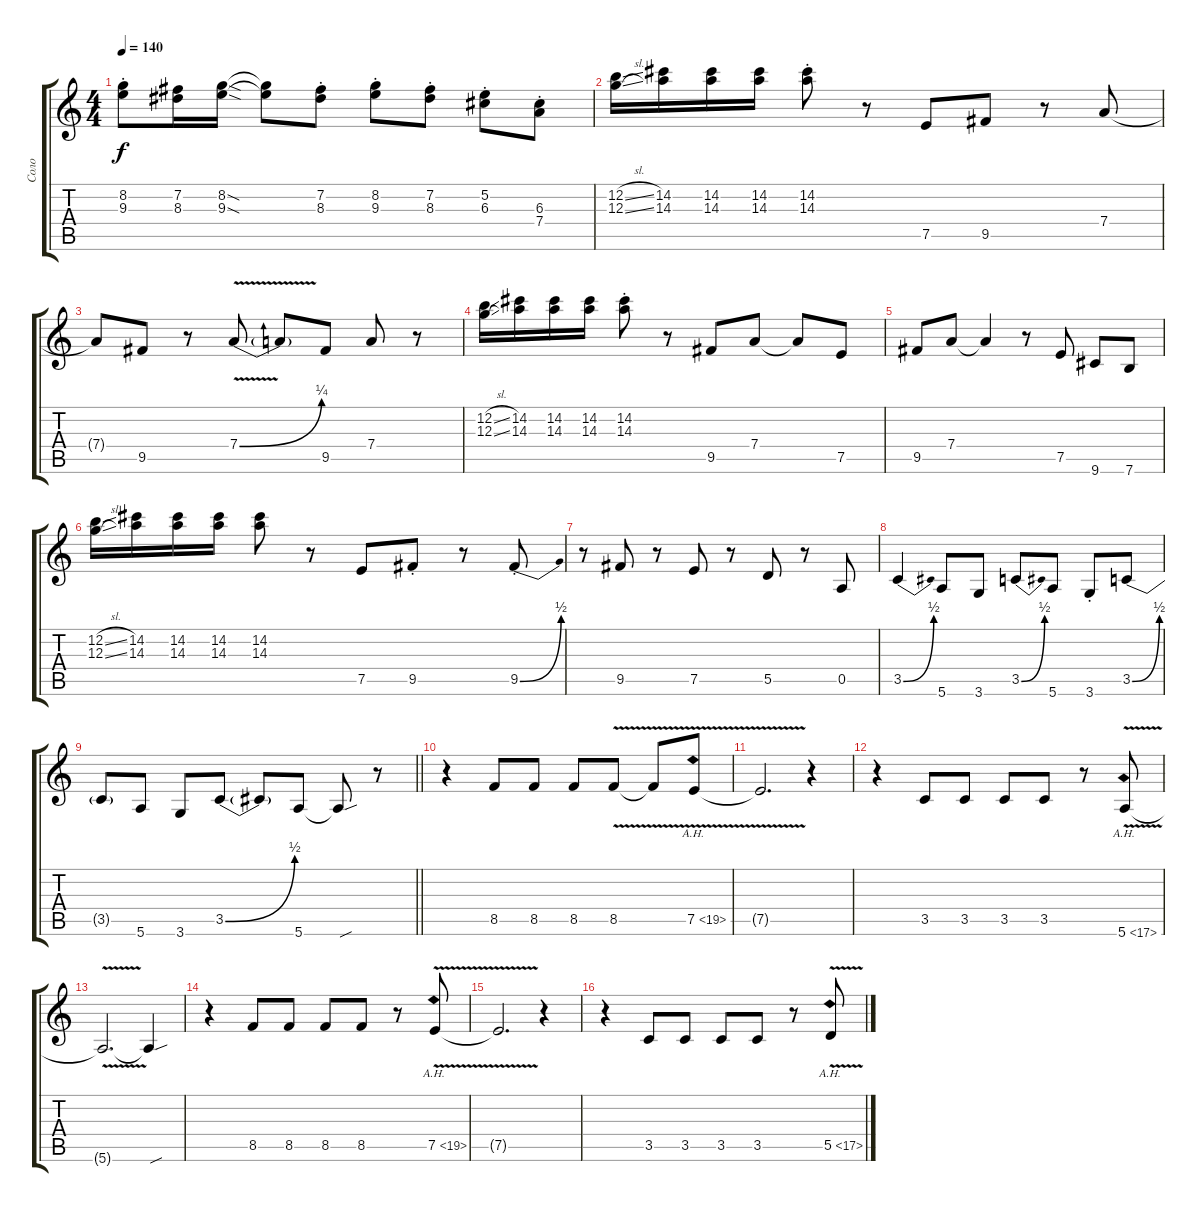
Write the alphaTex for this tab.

\track ("Соло" "Соло") {instrument distortionguitar}
\staff {score tabs}
\tuning (E4 B3 G3 D3 A2 E2) {hide}
\ts (4 4)
\tempo 140
\clef g2
\ks c
(8.2{st} 9.3{st}).8{dy f} (7.2 8.3).16 (8.2{sod} 9.3{sod}).16 (8.2{t} 9.3{t}).8 (7.2{st} 8.3{st}).8 (8.2{st} 9.3{st}).8 (7.2{st} 8.3{st}).8 (5.2{st} 6.3{st}).8 (6.3{st} 7.4).8 |
(12.2{sl} 12.3{sl}).16 (14.2 14.3).16 (14.2 14.3).16 (14.2 14.3).16 (14.2{st} 14.3).8 r.8 7.5.8 9.5.8 r.8 7.4.8 |
7.4{t}.8 9.5.8 r.8 7.4{be (bend 0 0 60 1) v}.8 7.4{t}.8 9.5.8 7.4.8 r.8 |
(12.2{sl} 12.3{sl}).16 (14.2 14.3).16 (14.2 14.3).16 (14.2 14.3).16 (14.2{st} 14.3).8 r.8 9.5.8 7.4.8 7.4{t}.8 7.5.8 |
9.5.8 7.4.8 7.4{t}.4 r.8 7.5.8 9.6.8 7.6.8 |
(12.2{sl} 12.3{sl}).16 (14.2 14.3).16 (14.2 14.3).16 (14.2 14.3).16 (14.2 14.3).8 r.8 7.5.8 9.5{st}.8 r.8 9.5{be (bend 0 0 60 2) st}.8 |
r.8 9.5.8 r.8 7.5.8 r.8 5.5.8 r.8 0.5.8 |
3.5{be (bend 0 0 60 2)}.4{volume 12 instrument distortionguitar} 5.6.8 3.6.8 3.5{be (bend 0 0 60 2)}.8 5.6.8 3.6{st}.8 3.5{be (bend 0 0 60 2)}.8 |
\barLineRight lightlight
3.5{t}.8 5.6.8 3.6.8 3.5{be (bend 0 0 60 2)}.8 3.5{t}.8 5.6.8 5.6{sou t}.8 r.8 |
r.4 8.5.8 8.5.8 8.5.8 8.5{v}.8 8.5{t}.8 7.5{ah 12 v}.8 |
7.5{t}.2{d} r.4 |
r.4 3.5.8 3.5.8 3.5.8 3.5.8 r.8 5.6{ah 12 v}.8 |
5.6{t}.2{d} 5.6{sou t}.4 |
r.4 8.5.8 8.5.8 8.5.8 8.5.8 r.8 7.5{ah 12 v}.8 |
7.5{t}.2{d} r.4 |
r.4 3.5.8 3.5.8 3.5.8 3.5.8 r.8 5.5{ah 12 v}.8
